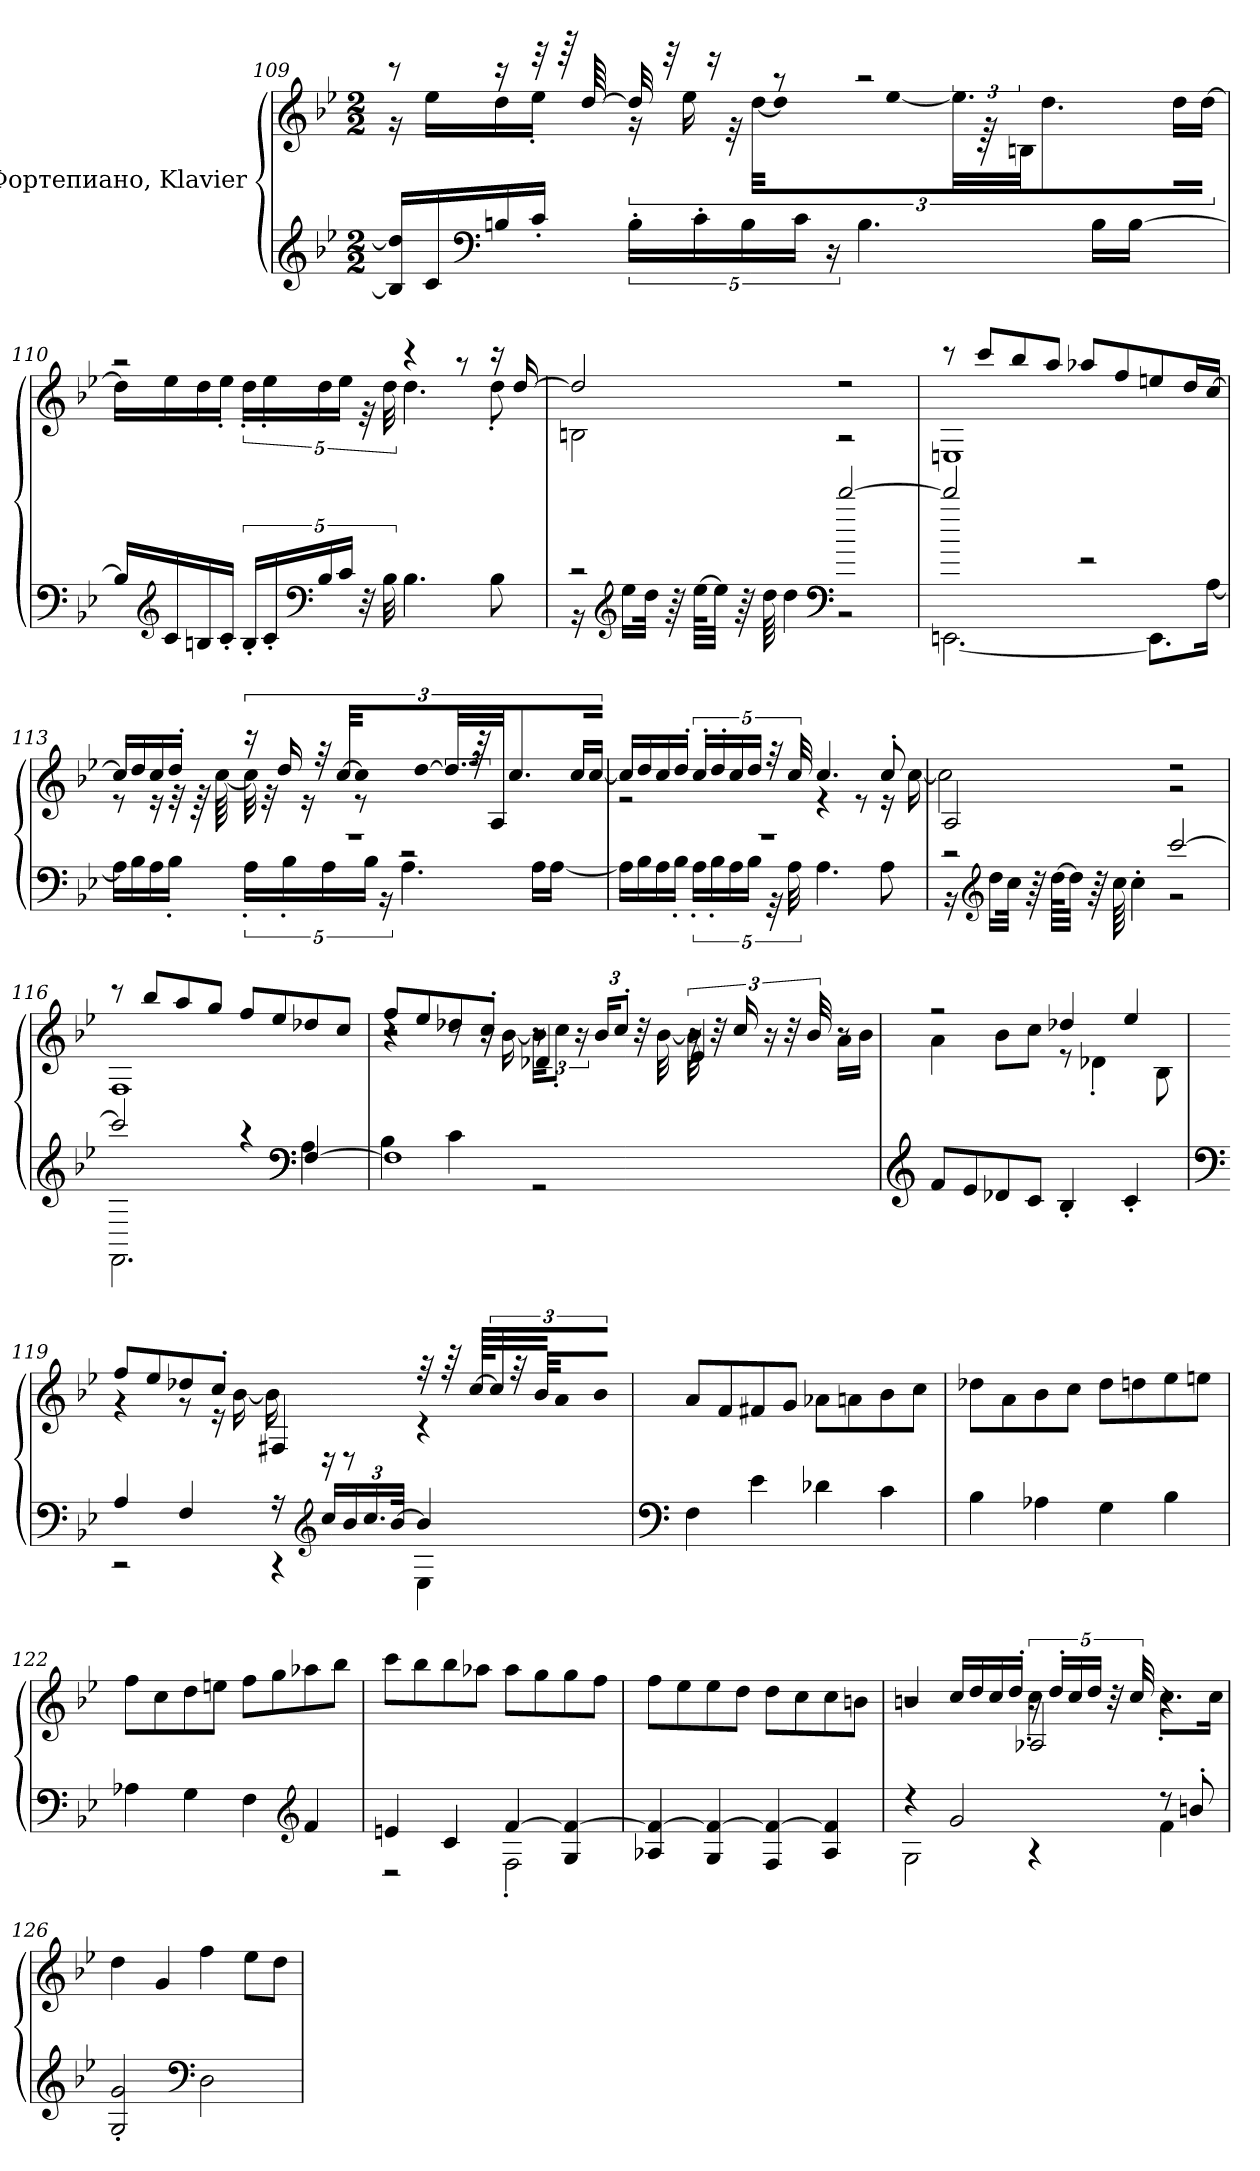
**kern	**kern
*part1	*part1
*staff2	*staff1
*I"Фортепиано, Klavier	*
*clefG2	*clefG2
*k[b-e-]	*k[b-e-]
*M2/2	*M2/2
=109	=109
*	*^
16B/] 16dd/]LL	8r	16r
16c/	.	16ee-\LL
*clefF4	*	*
16Bn/	16r	16dd\
16c'/JJ	32r	16ee-'\JJ
.	64r	.
.	[64dd/	.
20B'\LL	32dd/]	24r
.	32r	.
.	.	24ee-\
20c'\	.	.
.	16r	.
.	.	48r
20B\	.	.
.	.	[48dd\LLL
.	8r	32dd\]
20c\JJ	.	.
.	.	[32ee-\
.	.	48.ee-\JJJ]
20r	.	.
.	.	96r
.	.	48Bn\
4.B\	2r	4.dd\
16B\LL	.	16dd\LL
[16B\JJ	.	[16dd\JJ
!!LO:LB:g=z	!!
=110	=110	=110
16B/LL]	2r	16dd\LL]
*clefG2	*	*
16c/	.	16ee-\
16Bn/	.	16dd\
16c'/JJ	.	16ee-'\JJ
20B'/LL	.	20dd'\LL
20c'/	.	20ee-'\
*clefF4	*	*
20B/	.	20dd\
20c/JJ	.	20ee-\JJ
40r	.	40r
40B\	.	40dd\
4.B\	4r	4.dd\
.	8r	.
8B\	16r	8dd'\
.	[16dd/	.
=111	=111	=111
*^	*	*
2r	16r	2dd/]	2Bn\
*clefG2	*	*	*
.	16ee-\LL	.	.
.	32dd\JJk	.	.
.	64r	.	.
.	[64ee-\KLLL	.	.
.	32ee-\JJJ]	.	.
.	64r	.	.
.	64dd\	.	.
.	4dd\	.	.
*clefF4	*	*	*
[2ddd/	2r	2r	2r
!!LO:LB:g=z	!!
=112	=112	=112	=112
2ddd/]	[2.EEn\	8r	1En
.	.	8ccc/L	.
.	.	8bb-/	.
.	.	8aa/J	.
2r	.	8aa-X/L	.
.	.	8ff/	.
.	8.EE\L]	8een/	.
.	.	16dd/L	.
.	[16A\Jk	[16cc/JJ	.
=113	=113	=113	=113
1r	16A\LL]	16cc/LL]	8r
.	16B-\	16dd/	.
.	16A\	16cc/	16r
.	16B-'\JJ	16dd'/JJ	32r
.	.	.	64r
.	.	.	[64cc\
.	20A'\LL	24r	32cc\]
.	.	.	32r
.	.	24dd/	.
.	20B-'\	.	.
.	.	.	16r
.	.	48r	.
.	20A\	.	.
.	.	[48cc/LLL	.
.	.	32cc/]	8r
.	20B-\JJ	.	.
.	.	[32dd/	.
.	.	48.dd/JJJ]	.
.	20r	.	.
.	.	96r	.
.	.	48A/	.
.	4.A\	4.cc/	2r
.	16A\LL	16cc/LL	.
.	[16A\JJ	[16cc/JJ	.
!!LO:LB:g=z	!!
=114	=114	=114	=114
1r	16A\LL]	16cc/LL]	2r
.	16B-\	16dd/	.
.	16A\	16cc/	.
.	16B-'\JJ	16dd'/JJ	.
.	20A'\LL	20cc'/LL	.
.	20B-'\	20dd'/	.
.	20A\	20cc/	.
.	20B-\JJ	20dd/JJ	.
.	40r	40r	.
.	40A\	40cc/	.
.	4.A\	4.cc/	4r
.	.	.	8r
.	8A\	8cc'/	16r
.	.	.	[16cc\
=115	=115	=115	=115
2r	16r	2A/	2cc\]
*clefG2	*	*	*
.	16dd\LL	.	.
.	32cc\JJk	.	.
.	64r	.	.
.	[64dd\KLLL	.	.
.	32dd\JJJ]	.	.
.	64r	.	.
.	64cc\	.	.
.	4cc'\	.	.
[2ccc/	2r	2r	2r
=116	=116	=116	=116
2ccc/]	2.FF\	8r	1F
.	.	8bb-/L	.
.	.	8aa/	.
.	.	8gg/J	.
4r	.	8ff/L	.
.	.	8ee-/	.
*clefF4	*	*	*
[4F/	4A\	8dd-X/	.
.	.	8cc/J	.
!!LO:LB:g=z
=117	=117	=117	=117
*	*	*	*^
1F]	4B-\	8ff/L	4r	2r
.	.	8ee-/	.	.
.	4c\	8dd-X/	8r	.
.	.	8cc'/J	16r	.
.	.	.	[16b-\	.
.	2r	12r	16b-\KL]	4d-X/
.	.	.	8cc'\J	.
.	.	24r	.	.
.	.	24b-/KL	.	.
.	.	12cc'/J	.	.
.	.	.	32r	.
.	.	.	[32b-\	.
.	.	24r	32b-\]	4e-/
.	.	.	32r	.
.	.	24cc/	.	.
.	.	.	16r	.
.	.	48r	.	.
.	.	48b-/	.	.
.	.	8r	16a\LL	.
.	.	.	16b-\JJ	.
*v	*v	*	*	*
*	*v	*v	*v
=118	=118
*clefG2	*
*	*^
8f/L	2r	4a\
8e-/	.	.
8d-X/	.	8b-\L
8c/J	.	8cc\J
4B-'/	4dd-X/	8r
.	.	4d-X'\
4c'/	4ee-/	.
.	.	8B-\
!!LO:LB:g=z	!!
=119	=119	=119
*clefF4	*	*
*^	*	*
4A/	2r	8ff/L	4r
.	.	8ee-/	.
4F/	.	8dd-X/	8r
.	.	8cc'/J	16r
.	.	.	[16b-\
16r	4r	4F#X/	16b-\]
*clefG2	*	*	*
16cc/LL	.	.	16r
*Xbrackettup	*	*	*
24b-/	.	.	8r
24.cc/	.	.	.
[48b-/JJk	.	.	.
4b-/]	4E-\	32r	4r
.	.	64r	.
.	.	[64cc/KLLL	.
.	.	48cc/JJJ]	.
.	.	48r	.
.	.	48b-/KLL	.
.	.	16a/	.
.	.	16b-/JJ	.
*v	*v	*	*
*	*v	*v
=120	=120
*clefF4	*
4F\	8a/L
.	8f/
4e-\	8f#X/
.	8g/J
4d-X\	8a-X\L
.	8an\
4c\	8b-\
.	8cc\J
=121	=121
4B-\	8dd-X\L
.	8a\
4A-X\	8b-\
.	8cc\J
4G\	8dd-\L
.	8ddn\
4B-\	8ee-\
.	8een\J
!!LO:PB:g=z
=122	=122
4A-X\	8ff\L
.	8cc\
4G\	8dd\
.	8een\J
4F\	8ff\L
.	8gg\
*clefG2	*
4f/	8aa-X\
.	8bb-\J
=123	=123
*^	*
4en/	2r	8ccc\L
.	.	8bb-\
4c/	.	8bb-\
.	.	8aa-X\J
[4f/	2F'\	8aa-\L
.	.	8gg\
4G/ 4f/_	.	8gg\
.	.	8ff\J
*v	*v	*
=124	=124
4A-X/ 4f/_	8ff\L
.	8ee-\
4G/ 4f/_	8ee-\
.	8dd\J
4F/ 4f/_	8dd\L
.	8cc\
4A-/ 4f/]	8cc\
.	8bn\J
!!LO:LB:g=z
=125	=125
*^	*^
*	*	*	*^
4r	2G\	4bn/	2r	2r
2g/	.	16cc/LL	.	.
.	.	16dd/	.	.
.	.	16cc/	.	.
.	.	16dd'/JJ	.	.
.	4r	20r	4cc'\	2A-X/
.	.	20dd'/LL	.	.
.	.	20cc/	.	.
.	.	20dd/JJ	.	.
.	.	40r	.	.
.	.	40cc/	.	.
8r	4f\	4r	8.cc'\L	.
8bn'/	.	.	.	.
.	.	.	16cc\Jk	.
*v	*v	*	*	*
*	*v	*v	*v
=126	=126
2G/' 2g/'	4dd\
.	4g/
*clefF4	*
2D\	4ff\
.	8ee-\L
.	8dd\J
=	=
*-	*-
